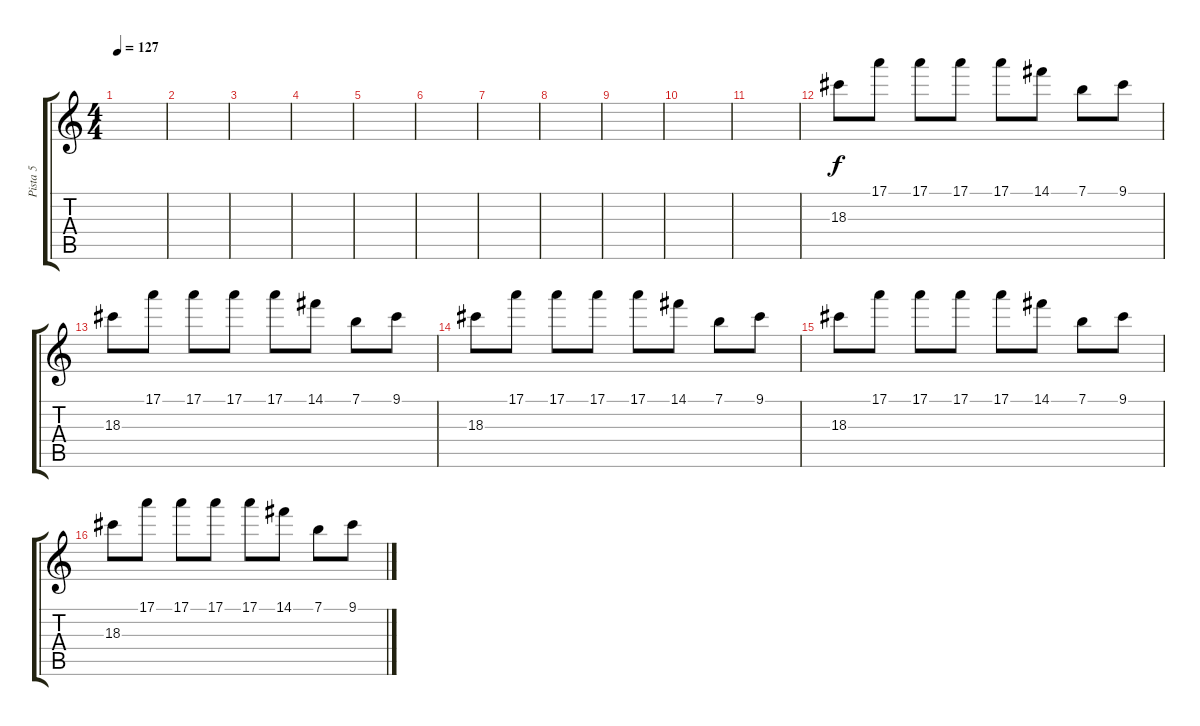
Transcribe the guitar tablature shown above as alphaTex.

\track ("Pista 5" "Pista 5") {instrument electricguitarclean}
\staff {score tabs}
\tuning (E4 B3 G3 D3 A2 E2) {hide}
\ts (4 4)
\tempo 127
\clef g2
\ks c
|
|
|
|
|
|
|
|
|
|
|
18.3.8 17.1.8 17.1.8 17.1.8 17.1.8 14.1.8 7.1.8 9.1.8 |
18.3.8 17.1.8 17.1.8 17.1.8 17.1.8 14.1.8 7.1.8 9.1.8 |
18.3.8 17.1.8 17.1.8 17.1.8 17.1.8 14.1.8 7.1.8 9.1.8 |
18.3.8 17.1.8 17.1.8 17.1.8 17.1.8 14.1.8 7.1.8 9.1.8 |
18.3.8 17.1.8 17.1.8 17.1.8 17.1.8 14.1.8 7.1.8 9.1.8
